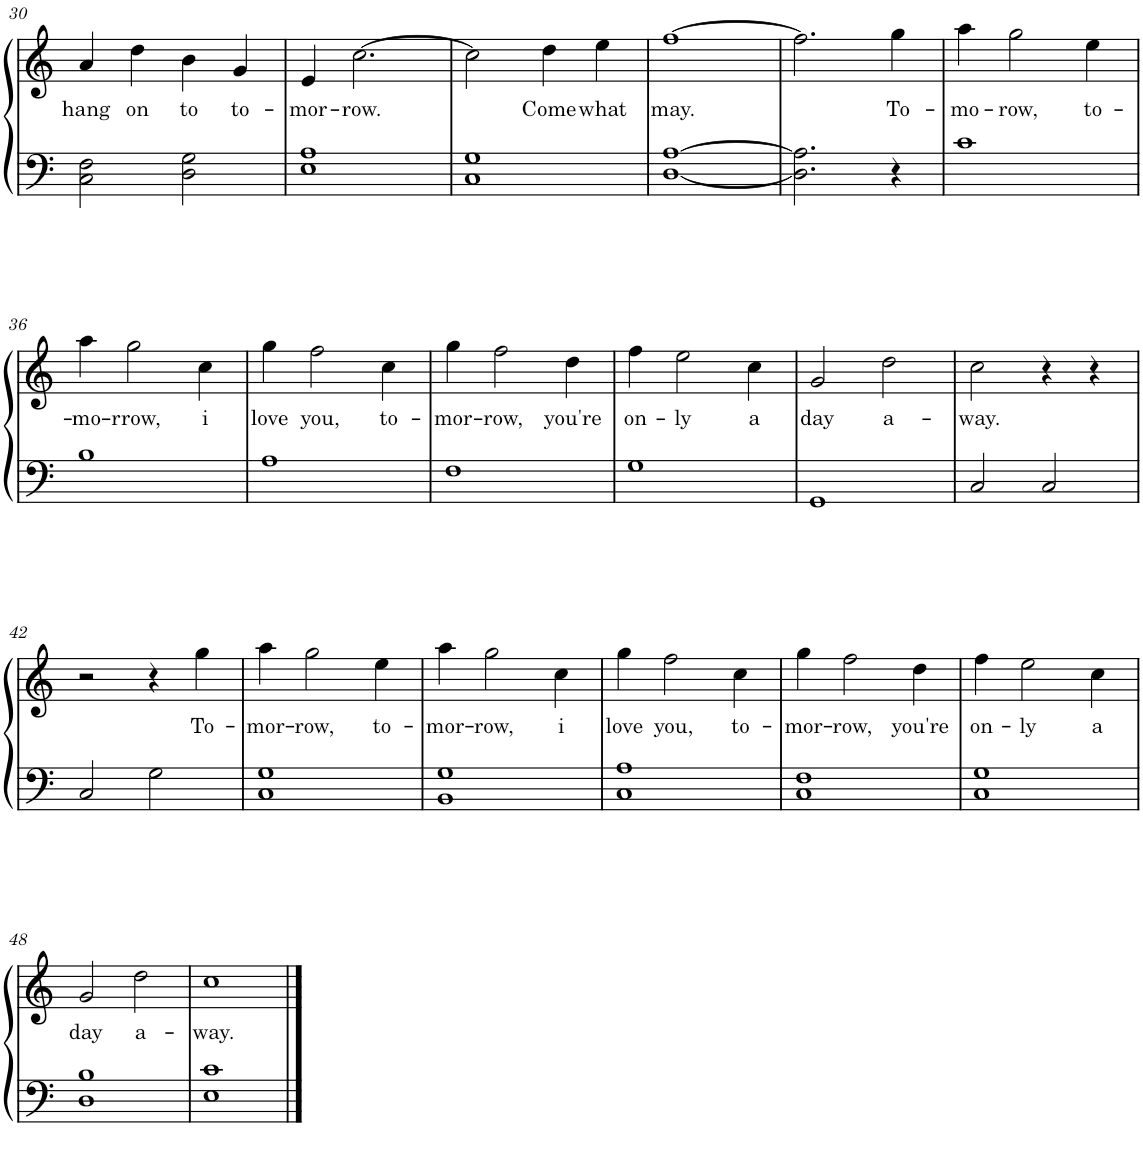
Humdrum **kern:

**kern	**kern	**text
*part1	*part1	*part1
*staff2	*staff1	*staff1
*I"Piano	*	*
*I'Pno.	*	*
!!LO:PB:g=z
*clefF4	*clefG2	*
*k[]	*k[]	*
*M4/4	*M4/4	*
=30	=30	=30
!	!	!LO:LY:b
2C\ 2F\	4a/	hang
!	!	!LO:LY:b
.	4dd\	on
!	!	!LO:LY:b
2D\ 2G\	4b\	to
!	!	!LO:LY:b
.	4g/	to-
=31	=31	=31
!	!	!LO:LY:b
1E 1A	4e/	-mor-
!	!	!LO:LY:b
.	[2.cc\	-row.
=32	=32	=32
1C 1G	2cc\]	.
!	!	!LO:LY:b
.	4dd\	Come
!	!	!LO:LY:b
.	4ee\	what
=33	=33	=33
!	!	!LO:LY:b
[1D [1A	[1ff	may.
=34	=34	=34
2.D\] 2.A\]	2.ff\]	.
!	!	!LO:LY:b
4r	4gg\	To-
=35	=35	=35
!	!	!LO:LY:b
1c	4aa\	-mo-
!	!	!LO:LY:b
.	2gg\	-row,
!	!	!LO:LY:b
.	4ee\	to-
!!LO:LB:g=z
=36	=36	=36
!	!	!LO:LY:b
1B	4aa\	-mo-
!	!	!LO:LY:b
.	2gg\	-rrow,
!	!	!LO:LY:b
.	4cc\	i
=37	=37	=37
!	!	!LO:LY:b
1A	4gg\	love
!	!	!LO:LY:b
.	2ff\	you,
!	!	!LO:LY:b
.	4cc\	to-
=38	=38	=38
!	!	!LO:LY:b
1F	4gg\	-mor-
!	!	!LO:LY:b
.	2ff\	-row,
!	!	!LO:LY:b
.	4dd\	you're
=39	=39	=39
!	!	!LO:LY:b
1G	4ff\	on-
!	!	!LO:LY:b
.	2ee\	-ly
!	!	!LO:LY:b
.	4cc\	a
=40	=40	=40
!	!	!LO:LY:b
1GG	2g/	day
!	!	!LO:LY:b
.	2dd\	a-
=41	=41	=41
!	!	!LO:LY:b
2C/	2cc\	-way.
2C/	4r	.
.	4r	.
!!LO:LB:g=z
=42	=42	=42
2C/	2r	.
2G\	4r	.
!	!	!LO:LY:b
.	4gg\	To-
=43	=43	=43
!	!	!LO:LY:b
1C 1G	4aa\	-mor-
!	!	!LO:LY:b
.	2gg\	-row,
!	!	!LO:LY:b
.	4ee\	to-
=44	=44	=44
!	!	!LO:LY:b
1BB 1G	4aa\	-mor-
!	!	!LO:LY:b
.	2gg\	-row,
!	!	!LO:LY:b
.	4cc\	i
=45	=45	=45
!	!	!LO:LY:b
1C 1A	4gg\	love
!	!	!LO:LY:b
.	2ff\	you,
!	!	!LO:LY:b
.	4cc\	to-
=46	=46	=46
!	!	!LO:LY:b
1C 1F	4gg\	-mor-
!	!	!LO:LY:b
.	2ff\	-row,
!	!	!LO:LY:b
.	4dd\	you're
=47	=47	=47
!	!	!LO:LY:b
1C 1G	4ff\	on-
!	!	!LO:LY:b
.	2ee\	-ly
!	!	!LO:LY:b
.	4cc\	a
!!LO:LB:g=z
=48	=48	=48
!	!	!LO:LY:b
1D 1B	2g/	day
!	!	!LO:LY:b
.	2dd\	a-
=49	=49	=49
!	!	!LO:LY:b
1E 1c	1cc	-way.
==	==	==
*-	*-	*-
